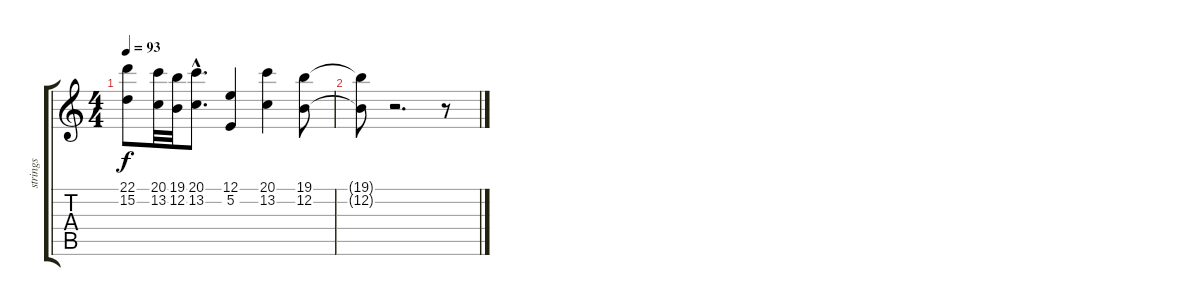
\track ("strings" "strings") {instrument stringensemble1}
\staff {score tabs}
\tuning (E4 B3 G3 D3 A2 E2) {hide}
\ts (4 4)
\tempo 93
\clef g2
\ks c
(22.1{t} 15.2{t}).8{dy f} (20.1 13.2).32 (19.1 12.2).32 (20.1{hac} 13.2{hac}).8{d} (12.1 5.2).4 (20.1 13.2).4 (19.1 12.2).8 |
(19.1{t} 12.2{t}).8 r.2{d} r.8
